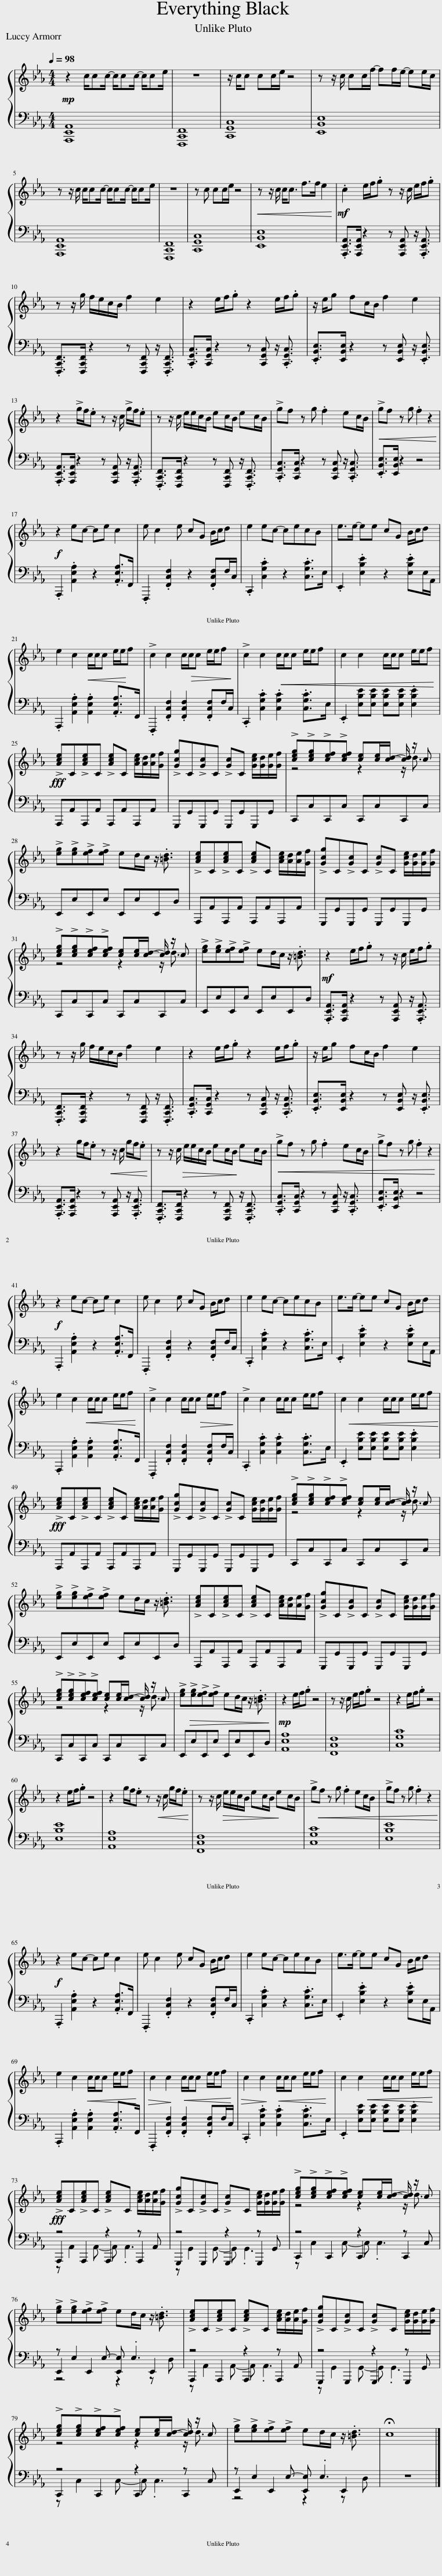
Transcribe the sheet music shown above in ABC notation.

X:1
%%score { ( 1 3 ) | ( 2 4 5 ) }
L:1/8
Q:1/4=98
M:4/4
I:linebreak $
K:Eb
V:1 treble
V:3 treble
V:2 bass
V:4 bass
V:5 bass
V:1
!mp! z2 c/cc/- c/cc/- c/ce/ | z8 | z/ c/c cc/e/ z4 | z z/ c/ cc/f/- ff/e/- ee/c/ |$ z z/ c/ c/cc/- c/cc/- c/ce/ | %5
 z8 | z c cc/e/ z4 | z z/ c/ c<c f>f e2 |!mf! .c2 e/f/.g z z/ c/ e/f/.g |$ z z/ g/ f/e/c/B/ f2 e2 | %10
 z2 e/f/.g z2 e/f/.g | z/ e/g fc/B/ f2 e2 |$ z2 !>!g/f/.e z z/ c/ !>!g/f/.e | z z/ c/ e/e/c/B/ ec/B/ ec/B/ | !>!gf z g .f2 ec/B/ | %15
 !>!gf z g .f2 z2 |$!f! z2 ec- ce c2 | e c2 e cG B/c/d | e2 ec- cecB | e>e- ee cG B/c/d |$ %20
 e2 c2 c/c/c!<(! e/e/f!<)! | !>!c2 c2 c/c/c e/!>(!e/f!>)! | !>!c2 c2 c/c/c e/e/f | c2 c2 c/c/c e/e/f |$!fff! !>![Ace]C!>![Ace]C !>![Ace]C [Ace]/[Ad]/[Ae]/[Gf]/ | %25
 !>![Gcg]C!>![Gc]C !>![Gc]C [Gce]/[Gd]/[Ge]/[Gf]/ | !>![ceg]!>![ceg]!>![cef]!>![cef] [ce][ce]/[cd]/- [cd]/ z/ c |$ !>![eg]!>![eg]!>![ef]!>![ef] ed/c/ z/ .[=Bd]3/2 | !>![Ace]C!>![Ace]C !>![Ace]C [Ace]/[Ad]/[Ae]/[Gf]/ | !>![Gcg]C!>![Gc]C !>![Gc]C [Gce]/[Gd]/[Ge]/[Gf]/ |$ %30
 !>![ceg]!>![ceg]!>![cef]!>![cef] [ce][ce]/[cd]/- [cd]/ z/ c | !>![eg]!>![eg]!>![ef]!>![ef] ed/c/ z/ .[=Bd]3/2 |!mf! z2 e/f/.g z z/ c/ e/f/.g |$ z z/ g/ f/e/c/B/ f2 e2 | z2 e/f/.g z2 e/f/.g | %35
 z/ e/g fc/B/ f2 e2 |$ z2 g/f/.e z z/ c/!<(! g/f/.e!<)! | z z/ c/ e/e/c/B/ ec/B/ ec/B/ | !>!gf z g .f2 ec/B/ | !>!gf z g .f2 z2 |$ %40
!f! z2 ec- ce c2 | e c2 e cG B/c/d | e2 ec- cecB | e>e- ee cG B/c/d |$ e2 c2 c/c/c e/!<(!e/f!<)! | %45
 !>!c2!>(! c2 c/c/c e/e/f!>)! | !>!c2 c2 c/c/c e/e/f | c2 c2 c/!<(!c/c e/e/f!<)! |$!fff! !>![Ace]C!>![Ace]C !>![Ace]C [Ace]/[Ad]/[Ae]/[Gf]/ | !>![Gcg]C!>![Gc]C !>![Gc]C [Gce]/[Gd]/[Ge]/[Gf]/ | %50
 !>![ceg]!>![ceg]!>![cef]!>![cef] [ce][ce]/[cd]/- [cd]/ z/ c |$ !>![eg]!>![eg]!>![ef]!>![ef] ed/c/ z/ .[=Bd]3/2 | !>![Ace]C!>![Ace]C !>![Ace]C [Ace]/[Ad]/[Ae]/[Gf]/ | !>![Gcg]C!>![Gc]C !>![Gc]C [Gce]/[Gd]/[Ge]/[Gf]/ |$ !>![ceg]!>![ceg]!>![cef]!>![cef] [ce][ce]/[cd]/- [cd]/ z/ c | %55
 !>![eg]!>![eg]!>![ef]!>![ef]!>(! ed/c/ z/ .[=Bd]3/2!>)! |!mp! z2 e/f/.g z4 | z z/ c/ e/f/.g z4 | z2 e/f/.g z4 |$ z2 e/f/.g z4 | %60
 z2 g/f/.e z z/ c/ g/!<(!f/.e!<)! | z z/ c/ e/e/c/!>(!B/ ec/B/ ec/B/!>)! | !>!gf z g .f2 ec/B/ | !>!gf z g .f2 z2 |$!f! z2 ec- ce c2 | %65
 e c2 e cG B/c/d | e2 ec- cecB | e>e- ee cG B/c/d |$ e2 c2 c/c/c e/e/f | c2 c2 c/c/c e/e/f | %70
 c2 c2 c/c/c e/e/f | c2 c2 c/c/c e/e/f |$!fff! !>![Ace]C!>![Ace]C !>![Ace]C [Ace]/[Ad]/[Ae]/[Gf]/ | !>![Gcg]C!>![Gc]C !>![Gc]C [Gce]/[Gd]/[Ge]/[Gf]/ | !>![ceg]!>![ceg]!>![cef]!>![cef] [ce][ce]/[cd]/- [cd]/ z/ c |$ %75
 !>![eg]!>![eg]!>![ef]!>![ef] ed/c/ z/ .[=Bd]3/2 | !>![Ace]C!>![Ace]C !>![Ace]C [Ace]/[Ad]/[Ae]/[Gf]/ | !>![Gcg]C!>![Gc]C !>![Gc]C [Gce]/[Gd]/[Ge]/[Gf]/ |$ !>![ceg]!>![ceg]!>![cef]!>![cef] [ce][ce]/[cd]/- [cd]/ z/ c | !>![eg]!>![eg]!>![ef]!>![ef] ed/c/ z/ .[=Bd]3/2 | %80
 !fermata!c8 |] %81
V:2
 [A,,,E,,A,,]8 | [F,,,C,,F,,]8 | [C,,G,,C,]8 | [E,,B,,E,]8 |$ [A,,,E,,A,,]8 | %5
 [F,,,C,,F,,]8 | [C,,G,,C,]8 |!<(! [E,,B,,E,]8!<)! | .[A,,,E,,A,,]>[A,,,E,,A,,] z2 z [A,,,E,,A,,] z/ .[A,,,E,,A,,]3/2 |$ .[F,,,C,,F,,]>[F,,,C,,F,,] z2 z [F,,,C,,F,,] z/ .[F,,,C,,F,,]3/2 | %10
 .[C,,G,,C,]>[C,,G,,C,] z2 z [C,,G,,C,] z/ .[C,,G,,C,]3/2 | .[E,,B,,E,]>[E,,B,,E,] z2 z [E,,B,,E,] z/ .[E,,B,,E,]3/2 |$ .[A,,,E,,A,,]>[A,,,E,,A,,] z2 z [A,,,E,,A,,] z/ .[A,,,E,,A,,]3/2 | .[F,,,C,,F,,]>[F,,,C,,F,,] z2 z [F,,,C,,F,,] z/ .[F,,,C,,F,,]3/2 | .[C,,G,,C,]>[C,,G,,C,] z2 z [C,,G,,C,] z/ .[C,,G,,C,]3/2 | %15
!<(! .[E,,B,,E,]>[E,,B,,E,] z2 z4!<)! |$ .A,,,2 .[A,,E,A,]2 z2 .[A,,E,A,]>F,, | .F,,,2 .[F,,C,F,]2 z2 .[F,,C,F,]F,/C,/ | .C,,2 .[C,G,C]2 z2 .[C,G,C]>E, | .E,,2 .[E,B,E]2 z2 .[E,B,E]E,/A,,/ |$ %20
 .A,,,2 .[A,,E,A,]2 .[A,,E,A,]2 .[A,,E,A,]>F,, | .F,,,2 .[F,,C,F,]2 .[F,,C,F,]2 .[F,,C,F,]F,/C,/ | .C,,2 .[C,G,C]2 .[C,G,C]2 .[C,G,C]>E, | .E,,2 [E,B,E]!<(![E,B,E] [E,B,E][E,B,E] .[E,B,E]2!<)! |$ A,,,A,,A,,,A,, A,,,A,,A,,,A,, | %25
 G,,,G,,G,,,G,, G,,,G,,G,,,G,, | C,,C,C,,C, C,,C,C,,C, |$ E,,E,E,,E, E,,E,E,,D, | A,,,A,,A,,,A,, A,,,A,,A,,,A,, | G,,,G,,G,,,G,, G,,,G,,G,,,G,, |$ %30
 C,,C,C,,C, C,,C,C,,C, | E,,E,E,,E, E,,E,E,,D, | .[A,,,E,,A,,]>[A,,,E,,A,,] z2 z [A,,,E,,A,,] z/ .[A,,,E,,A,,]3/2 |$ .[F,,,C,,F,,]>[F,,,C,,F,,] z2 z [F,,,C,,F,,] z/ .[F,,,C,,F,,]3/2 | .[C,,G,,C,]>[C,,G,,C,] z2 z [C,,G,,C,] z/ .[C,,G,,C,]3/2 | %35
 .[E,,B,,E,]>[E,,B,,E,] z2 z [E,,B,,E,] z/ .[E,,B,,E,]3/2 |$ .[A,,,E,,A,,]>[A,,,E,,A,,] z2 z [A,,,E,,A,,] z/ .[A,,,E,,A,,]3/2 | .[F,,,C,,F,,]>[F,,,C,,F,,] z2!>(! z [F,,,C,,F,,] z/ .[F,,,C,,F,,]3/2!>)! | .[C,,G,,C,]>[C,,G,,C,] z2!<(! z [C,,G,,C,] z/ .[C,,G,,C,]3/2!<)! | .[E,,B,,E,]>[E,,B,,E,] z2 z4 |$ %40
 .A,,,2 .[A,,E,A,]2 z2 .[A,,E,A,]>F,, | .F,,,2 .[F,,C,F,]2 z2 .[F,,C,F,]F,/C,/ | .C,,2 .[C,G,C]2 z2 .[C,G,C]>E, | .E,,2 .[E,B,E]2 z2 .[E,B,E]E,/A,,/ |$ .A,,,2 .[A,,E,A,]2 .[A,,E,A,]2 .[A,,E,A,]>F,, | %45
 .F,,,2 .[F,,C,F,]2 .[F,,C,F,]2 .[F,,C,F,]F,/C,/ | .C,,2 .[C,G,C]2 .[C,G,C]2 .[C,G,C]>E, | .E,,2 [E,B,E][E,B,E] [E,B,E][E,B,E] .[E,B,E]2 |$ A,,,A,,A,,,A,, A,,,A,,A,,,A,, | G,,,G,,G,,,G,, G,,,G,,G,,,G,, | %50
 C,,C,C,,C, C,,C,C,,C, |$ E,,E,E,,E, E,,E,E,,D, | A,,,A,,A,,,A,, A,,,A,,A,,,A,, | G,,,G,,G,,,G,, G,,,G,,G,,,G,, |$ C,,C,C,,C, C,,C,C,,C, | %55
 E,,E,E,,E, E,,E,E,,D, | [A,,E,A,]8 | [F,,C,F,]8 | [C,G,C]8 |$ [E,B,E]8 | %60
 [A,,E,A,]8 | [F,,C,F,]8 |!<(! [C,G,C]8!<)! | [E,B,E]8 |$ .A,,,2 .[A,,E,A,]2 z2 .[A,,E,A,]>F,, | %65
 .F,,,2 .[F,,C,F,]2 z2 .[F,,C,F,]F,/C,/ | .C,,2 .[C,G,C]2 z2 .[C,G,C]>E, | .E,,2 .[E,B,E]2 z2 .[E,B,E]E,/A,,/ |$ .A,,,2 .[A,,E,A,]2 .[A,,E,A,]2!<(! .[A,,E,A,]>F,,!<)! | .F,,,2 .[F,,C,F,]2!>(! .[F,,C,F,]2!<(! .[F,,C,F,]F,/C,/!>)!!<)! | %70
 .C,,2!>(! .[C,G,C]2 .[C,G,C]2!<(! .[C,G,C]>E,!>)!!<)! | .E,,2 [E,B,E]!<(![E,B,E] [E,B,E][E,B,E] .[E,B,E]2!<)! |$ z4 z2 z A,, | z4 z2 z G,, | z4 z2 z C, |$ %75
 z E,2 E,- E, .E,3 | z4 z2 z A,, | z4 z2 z G,, |$ z4 z2 z C, | z E,2 E,- E, .E,3 | %80
 z8 |] %81
V:3
 x8 | x8 | x8 | x8 |$ x8 | %5
 x8 | x8 | x8 | x8 |$ x8 | %10
 x8 | x8 |$ x8 | x8 | x8 | %15
 x8 |$ x8 | x8 | x8 | x8 |$ %20
 x8 | x8 | x8 | x8 |$ x8 | %25
 x8 | z4 z2 z/ d3/2 |$ x8 | x8 | x8 |$ %30
 z4 z2 z/ d3/2 | x8 | x8 |$ x8 | x8 | %35
 x8 |$ x8 | x8 | x8 | x8 |$ %40
 x8 | x8 | x8 | x8 |$ x8 | %45
 x8 | x8 | x8 |$ x8 | x8 | %50
 z4 z2 z/ d3/2 |$ x8 | x8 | x8 |$ z4 z2 z/ d3/2 | %55
 x8 | x8 | x8 | x8 |$ x8 | %60
 x8 | x8 | x8 | x8 |$ x8 | %65
 x8 | x8 | x8 |$ x8 | x8 | %70
 x8 | x8 |$ x8 | x8 | z4 z2 z/ d3/2 |$ %75
 x8 | x8 | x8 |$ z4 z2 z/ d3/2 | x8 | %80
 x8 |] %81
V:4
 x8 | x8 | x8 | x8 |$ x8 | %5
 x8 | x8 | x8 | x8 |$ x8 | %10
 x8 | x8 |$ x8 | x8 | x8 | %15
 x8 |$ x8 | x8 | x8 | x8 |$ %20
 x8 | x8 | x8 | x8 |$ x8 | %25
 x8 | x8 |$ x8 | x8 | x8 |$ %30
 x8 | x8 | x8 |$ x8 | x8 | %35
 x8 |$ x8 | x8 | x8 | x8 |$ %40
 x8 | x8 | x8 | x8 |$ x8 | %45
 x8 | x8 | x8 |$ x8 | x8 | %50
 x8 |$ x8 | x8 | x8 |$ x8 | %55
 x8 | x8 | x8 | x8 |$ x8 | %60
 x8 | x8 | x8 | x8 |$ x8 | %65
 x8 | x8 | x8 |$ x8 | x8 | %70
 x8 | x8 |$ z A,,2 A,,- A,, .A,,3 | z G,,2 G,,- G,, .G,,3 | z C,2 C,- C, .C,3 |$ %75
 z4 z2 z D, | z A,,2 A,,- A,, .A,,3 | z G,,2 G,,- G,, .G,,3 |$ z C,2 C,- C, .C,3 | z4 z2 z D, | %80
 x8 |] %81
V:5
 x8 | x8 | x8 | x8 |$ x8 | %5
 x8 | x8 | x8 | x8 |$ x8 | %10
 x8 | x8 |$ x8 | x8 | x8 | %15
 x8 |$ x8 | x8 | x8 | x8 |$ %20
 x8 | x8 | x8 | x8 |$ x8 | %25
 x8 | x8 |$ x8 | x8 | x8 |$ %30
 x8 | x8 | x8 |$ x8 | x8 | %35
 x8 |$ x8 | x8 | x8 | x8 |$ %40
 x8 | x8 | x8 | x8 |$ x8 | %45
 x8 | x8 | x8 |$ x8 | x8 | %50
 x8 |$ x8 | x8 | x8 |$ x8 | %55
 x8 | x8 | x8 | x8 |$ x8 | %60
 x8 | x8 | x8 | x8 |$ x8 | %65
 x8 | x8 | x8 |$ x8 | x8 | %70
 x8 | x8 |$ A,,,2 A,,,2 A,,,2 A,,,2 | G,,,2 G,,,2 G,,,2 G,,,2 | C,,2 C,,2 C,,2 C,,2 |$ %75
 E,,2 E,,2 E,,2 E,,2 | A,,,2 A,,,2 A,,,2 A,,,2 | G,,,2 G,,,2 G,,,2 G,,,2 |$ C,,2 C,,2 C,,2 C,,2 | E,,2 E,,2 E,,2 E,,2 | %80
 x8 |] %81
